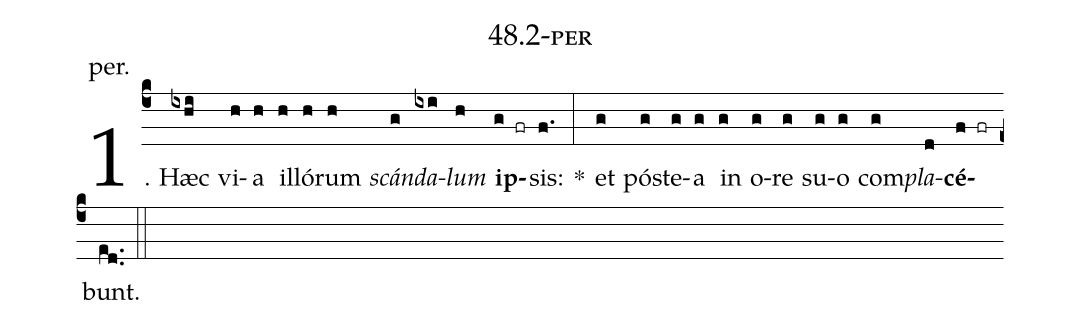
name: 48.2-per;
annotation: per.;
%%
(c4)1. Hæc(ixhi) vi(h)a(h) il(h)ló(h)rum(h) <i>scán</i>(g)<i>da</i>(ixi)<i>lum</i>(h) <b>ip</b>(g fr)sis:(f.) *(:) et(g) póst(g)e(g)a(g) in(g) o(g)re(g) su(g)o(g) com(g)<i>pla</i>(d)<b>cé</b>(f fr)bunt.(ed..) (::)


%E(g) u(g) o(g) u(d) a(f) e.(ed..) (::)
